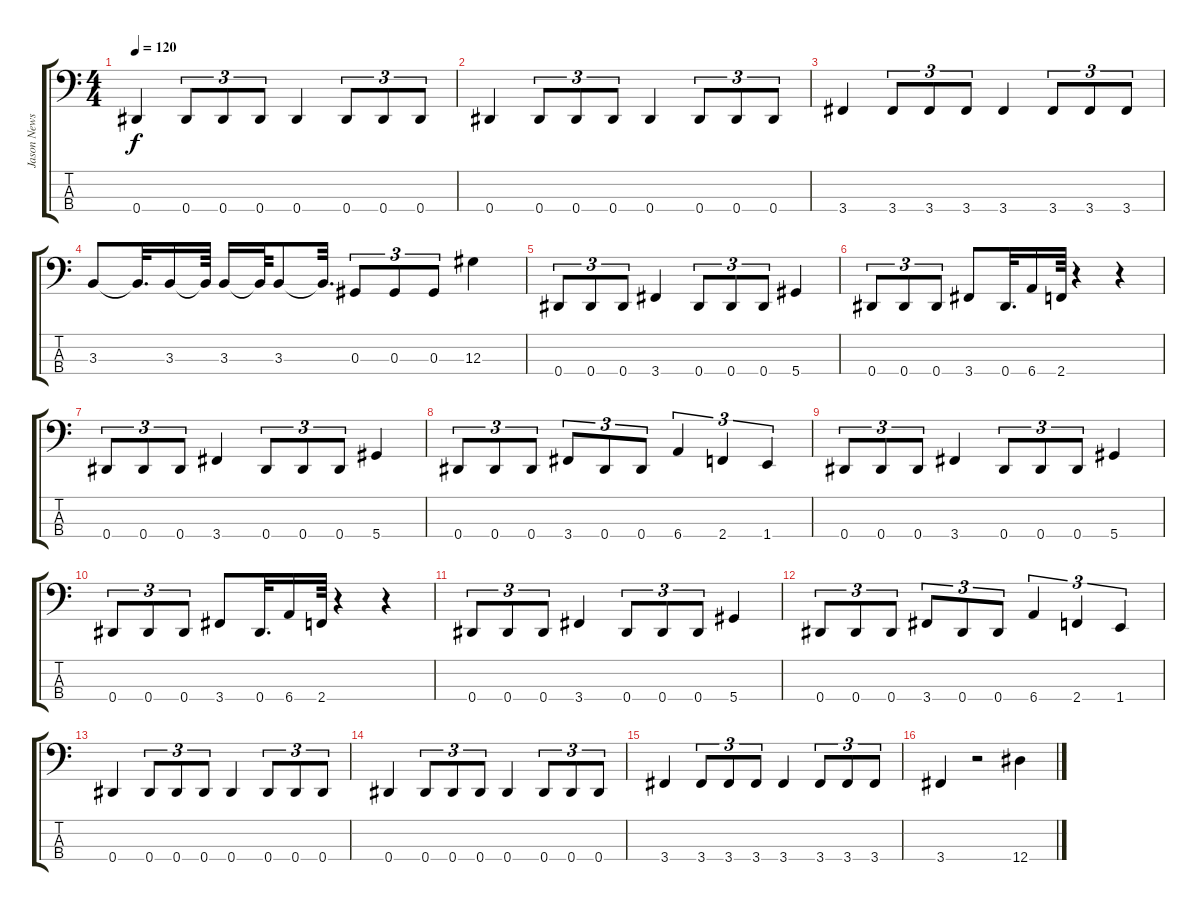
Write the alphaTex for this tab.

\track ("Jason Newsted" "Jason News") {instrument electricbasspick}
\staff {score tabs}
\tuning (Gb2 Db2 Ab1 Eb1) {hide}
\ts (4 4)
\tempo 120
\clef f4
\ks c
0.4.4{dy f} 0.4.8{tu (3 2)} 0.4.8{tu (3 2)} 0.4.8{tu (3 2)} 0.4.4 0.4.8{tu (3 2)} 0.4.8{tu (3 2)} 0.4.8{tu (3 2)} |
0.4.4 0.4.8{tu (3 2)} 0.4.8{tu (3 2)} 0.4.8{tu (3 2)} 0.4.4 0.4.8{tu (3 2)} 0.4.8{tu (3 2)} 0.4.8{tu (3 2)} |
3.4.4 3.4.8{tu (3 2)} 3.4.8{tu (3 2)} 3.4.8{tu (3 2)} 3.4.4 3.4.8{tu (3 2)} 3.4.8{tu (3 2)} 3.4.8{tu (3 2)} |
3.3.8 3.3{t}.32{d} 3.3.16 3.3{t}.64 3.3.16 3.3{t}.64 3.3.8 3.3{t}.32{d} 0.3.8{tu (3 2)} 0.3.8{tu (3 2)} 0.3.8{tu (3 2)} 12.3.4 |
0.4.8{tu (3 2)} 0.4.8{tu (3 2)} 0.4.8{tu (3 2)} 3.4.4 0.4.8{tu (3 2)} 0.4.8{tu (3 2)} 0.4.8{tu (3 2)} 5.4.4 |
0.4.8{tu (3 2)} 0.4.8{tu (3 2)} 0.4.8{tu (3 2)} 3.4.8 0.4.32{d} 6.4.16 2.4.64 r.4 r.4 |
0.4.8{tu (3 2)} 0.4.8{tu (3 2)} 0.4.8{tu (3 2)} 3.4.4 0.4.8{tu (3 2)} 0.4.8{tu (3 2)} 0.4.8{tu (3 2)} 5.4.4 |
0.4.8{tu (3 2)} 0.4.8{tu (3 2)} 0.4.8{tu (3 2)} 3.4.8{tu (3 2)} 0.4.8{tu (3 2)} 0.4.8{tu (3 2)} 6.4.4{tu (3 2)} 2.4.4{tu (3 2)} 1.4.4{tu (3 2)} |
0.4.8{tu (3 2)} 0.4.8{tu (3 2)} 0.4.8{tu (3 2)} 3.4.4 0.4.8{tu (3 2)} 0.4.8{tu (3 2)} 0.4.8{tu (3 2)} 5.4.4 |
0.4.8{tu (3 2)} 0.4.8{tu (3 2)} 0.4.8{tu (3 2)} 3.4.8 0.4.32{d} 6.4.16 2.4.64 r.4 r.4 |
0.4.8{tu (3 2)} 0.4.8{tu (3 2)} 0.4.8{tu (3 2)} 3.4.4 0.4.8{tu (3 2)} 0.4.8{tu (3 2)} 0.4.8{tu (3 2)} 5.4.4 |
0.4.8{tu (3 2)} 0.4.8{tu (3 2)} 0.4.8{tu (3 2)} 3.4.8{tu (3 2)} 0.4.8{tu (3 2)} 0.4.8{tu (3 2)} 6.4.4{tu (3 2)} 2.4.4{tu (3 2)} 1.4.4{tu (3 2)} |
0.4.4 0.4.8{tu (3 2)} 0.4.8{tu (3 2)} 0.4.8{tu (3 2)} 0.4.4 0.4.8{tu (3 2)} 0.4.8{tu (3 2)} 0.4.8{tu (3 2)} |
0.4.4 0.4.8{tu (3 2)} 0.4.8{tu (3 2)} 0.4.8{tu (3 2)} 0.4.4 0.4.8{tu (3 2)} 0.4.8{tu (3 2)} 0.4.8{tu (3 2)} |
3.4.4 3.4.8{tu (3 2)} 3.4.8{tu (3 2)} 3.4.8{tu (3 2)} 3.4.4 3.4.8{tu (3 2)} 3.4.8{tu (3 2)} 3.4.8{tu (3 2)} |
3.4.4 r.2 12.4{ss}.4
